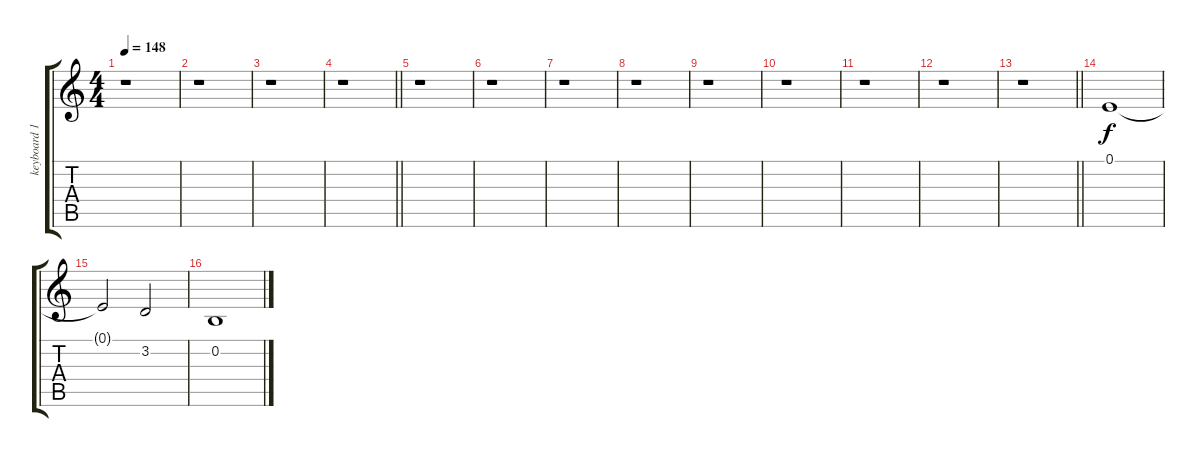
\track ("keyboard 1" "keyboard 1") {instrument acousticgrandpiano}
\staff {score tabs}
\tuning (E4 B3 G3 D3 A2 E2) {hide}
\ts (4 4)
\tempo 148
\clef g2
\ks c
r.1{dy f} |
r.1 |
r.1 |
\barLineRight lightlight
r.1 |
r.1 |
r.1 |
r.1 |
r.1 |
r.1 |
r.1 |
r.1 |
r.1 |
\barLineRight lightlight
r.1 |
0.1.1{instrument synthstrings1} |
0.1{t}.2 3.2.2 |
0.2.1
